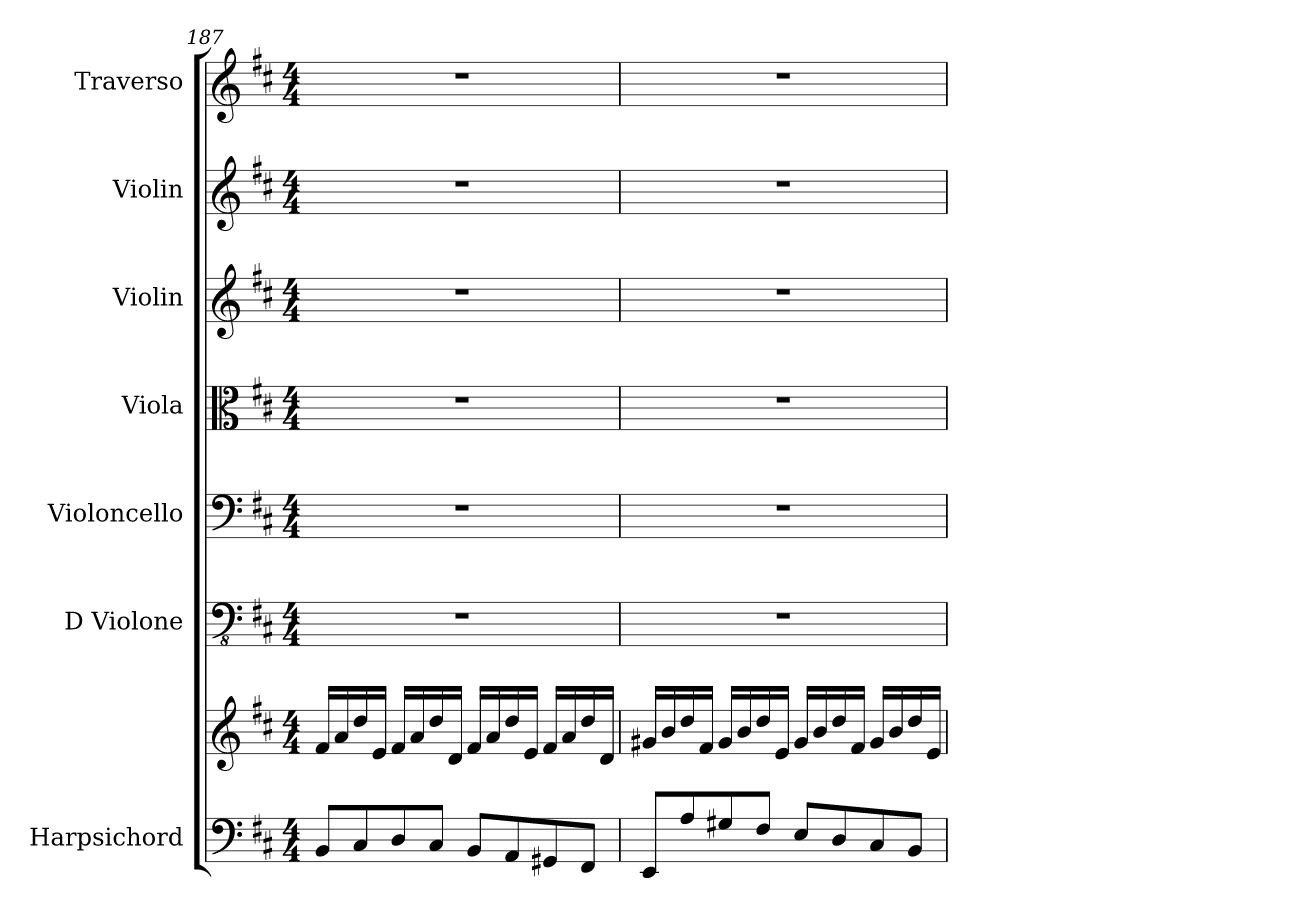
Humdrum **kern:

**kern	**kern	**kern	**kern	**kern	**kern	**kern	**kern
*part7	*part7	*part6	*part5	*part4	*part3	*part2	*part1
*staff8	*staff7	*staff6	*staff5	*staff4	*staff3	*staff2	*staff1
*I"Harpsichord	*	*I"D Violone	*I"Violoncello	*I"Viola	*I"Violin	*I"Violin	*I"Traverso
*I'Hch.	*	*I'D Vne.	*I'Vc.	*I'Vla.	*I'Vln.	*I'Vln.	*I'Trv.
!!LO:PB:g=z
*clefF4	*clefG2	*clefFv4	*clefF4	*clefC3	*clefG2	*clefG2	*clefG2
*	*	*ITrd7c12	*	*	*	*	*
*k[f#c#]	*k[f#c#]	*k[f#c#]	*k[f#c#]	*k[f#c#]	*k[f#c#]	*k[f#c#]	*k[f#c#]
*M4/4	*M4/4	*M4/4	*M4/4	*M4/4	*M4/4	*M4/4	*M4/4
=187	=187	=187	=187	=187	=187	=187	=187
8BB/L	16f#/LL	1r	1r	1r	1r	1r	1r
.	16a/	.	.	.	.	.	.
8C#/	16dd/	.	.	.	.	.	.
.	16e/JJ	.	.	.	.	.	.
8D/	16f#/LL	.	.	.	.	.	.
.	16a/	.	.	.	.	.	.
8C#/J	16dd/	.	.	.	.	.	.
.	16d/JJ	.	.	.	.	.	.
8BB/L	16f#/LL	.	.	.	.	.	.
.	16a/	.	.	.	.	.	.
8AA/	16dd/	.	.	.	.	.	.
.	16e/JJ	.	.	.	.	.	.
8GG#X/	16f#/LL	.	.	.	.	.	.
.	16a/	.	.	.	.	.	.
8FF#/J	16dd/	.	.	.	.	.	.
.	16d/JJ	.	.	.	.	.	.
=188	=188	=188	=188	=188	=188	=188	=188
8EE/L	16g#X/LL	1r	1r	1r	1r	1r	1r
.	16b/	.	.	.	.	.	.
8A/	16dd/	.	.	.	.	.	.
.	16f#/JJ	.	.	.	.	.	.
8G#X/	16g#/LL	.	.	.	.	.	.
.	16b/	.	.	.	.	.	.
8F#/J	16dd/	.	.	.	.	.	.
.	16e/JJ	.	.	.	.	.	.
8E/L	16g#/LL	.	.	.	.	.	.
.	16b/	.	.	.	.	.	.
8D/	16dd/	.	.	.	.	.	.
.	16f#/JJ	.	.	.	.	.	.
8C#/	16g#/LL	.	.	.	.	.	.
.	16b/	.	.	.	.	.	.
8BB/J	16dd/	.	.	.	.	.	.
.	16e/JJ	.	.	.	.	.	.
=	=	=	=	=	=	=	=
*-	*-	*-	*-	*-	*-	*-	*-
